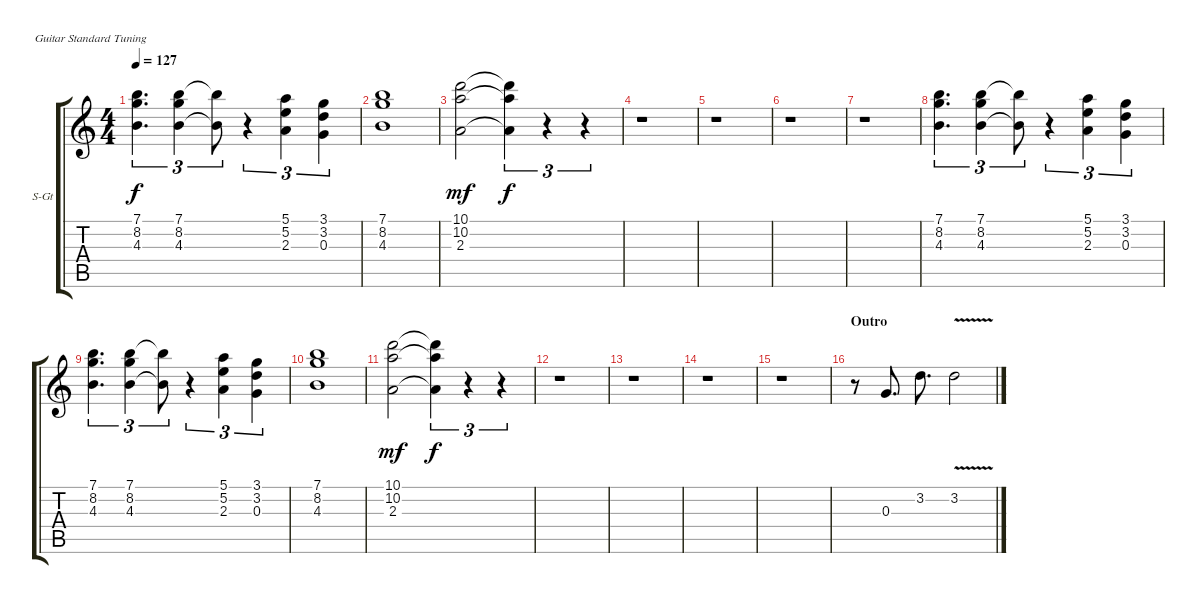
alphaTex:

\bracketExtendMode groupsimilarinstruments
\firstSystemTrackNameOrientation horizontal
\otherSystemsTrackNameOrientation horizontal
\track ("Choir" "S-Gt") {instrument choiraahs}
\staff {score tabs}
\tuning (E4 B3 G3 D3 A2 E2)
\displaytranspose 12
\ts (4 4)
\tempo 127
\clef g2
\ks c
(7.1 8.2 4.3).4{d tu (3 2) dy f} (7.1 8.2 4.3).4{tu (3 2)} (7.1{t} 4.3{t}).8{tu (3 2)} r.4{tu (3 2)} (5.1 5.2 2.3).4{tu (3 2)} (3.1 3.2 0.3).4{tu (3 2)} |
(7.1 8.2 4.3).1 |
(10.1 10.2 2.3).2{dy mf} (10.1{t} 10.2{t} 2.3{t}).4{tu (3 2) dy f} r.4{tu (3 2)} r.4{tu (3 2)} |
r.1 |
r.1 |
r.1 |
r.1 |
(7.1 8.2 4.3).4{d tu (3 2)} (7.1 8.2 4.3).4{tu (3 2)} (7.1{t} 4.3{t}).8{tu (3 2)} r.4{tu (3 2)} (5.1 5.2 2.3).4{tu (3 2)} (3.1 3.2 0.3).4{tu (3 2)} |
(7.1 8.2 4.3).4{d tu (3 2)} (7.1 8.2 4.3).4{tu (3 2)} (7.1{t} 4.3{t}).8{tu (3 2)} r.4{tu (3 2)} (5.1 5.2 2.3).4{tu (3 2)} (3.1 3.2 0.3).4{tu (3 2)} |
(7.1 8.2 4.3).1 |
(10.1 10.2 2.3).2{dy mf} (10.1{t} 10.2{t} 2.3{t}).4{tu (3 2) dy f} r.4{tu (3 2)} r.4{tu (3 2)} |
r.1 |
r.1 |
r.1 |
r.1 |
\section ("" "Outro")
r.8 0.3.8{d} 3.2.8{d} 3.2{v}.2
